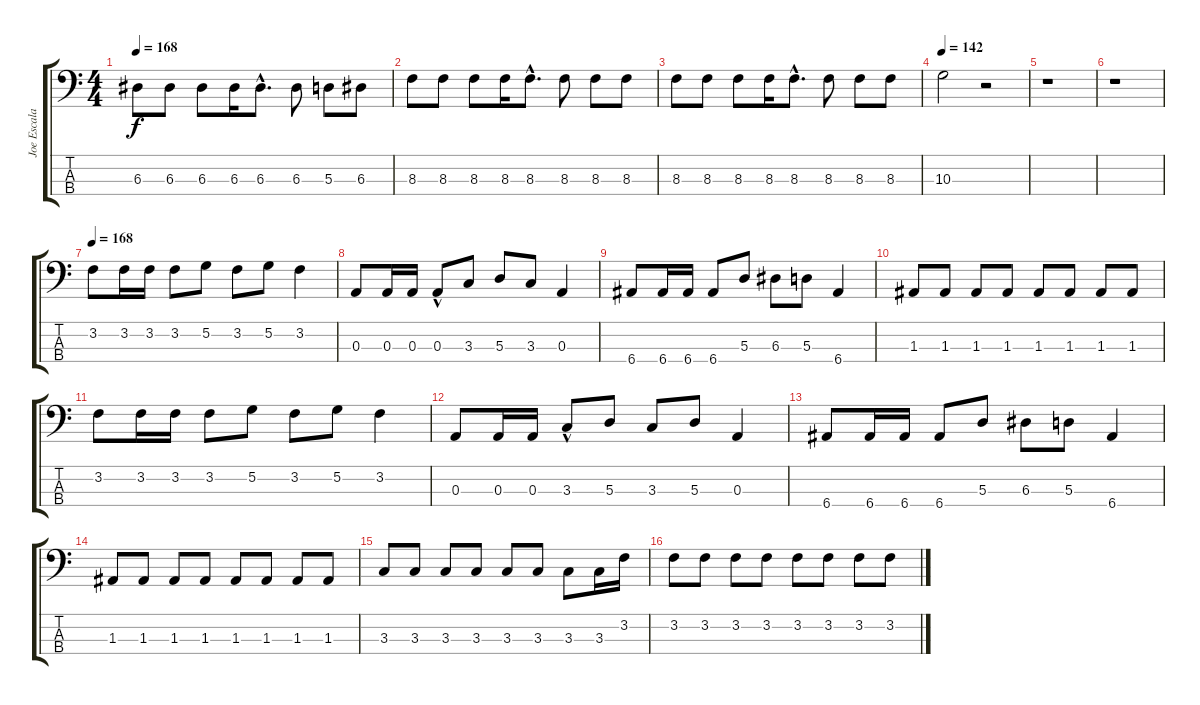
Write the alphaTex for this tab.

\track ("Joe Escalante" "Joe Escala") {instrument electricbasspick}
\staff {score tabs}
\tuning (G2 D2 A1 E1) {hide}
\ts (4 4)
\tempo 168
\clef f4
\ks c
6.3.8{dy f} 6.3.8 6.3.8 6.3.16 6.3{hac}.8{d} 6.3.8 5.3.8 6.3.8 |
8.3.8 8.3.8 8.3.8 8.3.16 8.3{hac}.8{d} 8.3.8 8.3.8 8.3.8 |
8.3.8 8.3.8 8.3.8 8.3.16 8.3{hac}.8{d} 8.3.8 8.3.8 8.3.8 |
\tempo 142
10.3.2 r.2 |
r.1 |
r.1 |
\tempo 168
3.2.8 3.2.16 3.2.16 3.2.8 5.2.8 3.2.8 5.2.8 3.2.4 |
0.3.8 0.3.16 0.3.16 0.3{hac}.8 3.3.8 5.3.8 3.3.8 0.3.4 |
6.4.8 6.4.16 6.4.16 6.4.8 5.3.8 6.3.8 5.3.8 6.4.4 |
1.3.8 1.3.8 1.3.8 1.3.8 1.3.8 1.3.8 1.3.8 1.3.8 |
3.2.8 3.2.16 3.2.16 3.2.8 5.2.8 3.2.8 5.2.8 3.2.4 |
0.3.8 0.3.16 0.3.16 3.3{hac}.8 5.3.8 3.3.8 5.3.8 0.3.4 |
6.4.8 6.4.16 6.4.16 6.4.8 5.3.8 6.3.8 5.3.8 6.4.4 |
1.3.8 1.3.8 1.3.8 1.3.8 1.3.8 1.3.8 1.3.8 1.3.8 |
3.3.8 3.3.8 3.3.8 3.3.8 3.3.8 3.3.8 3.3.8 3.3.16 3.2.16 |
3.2.8 3.2.8 3.2.8 3.2.8 3.2.8 3.2.8 3.2.8 3.2.8
